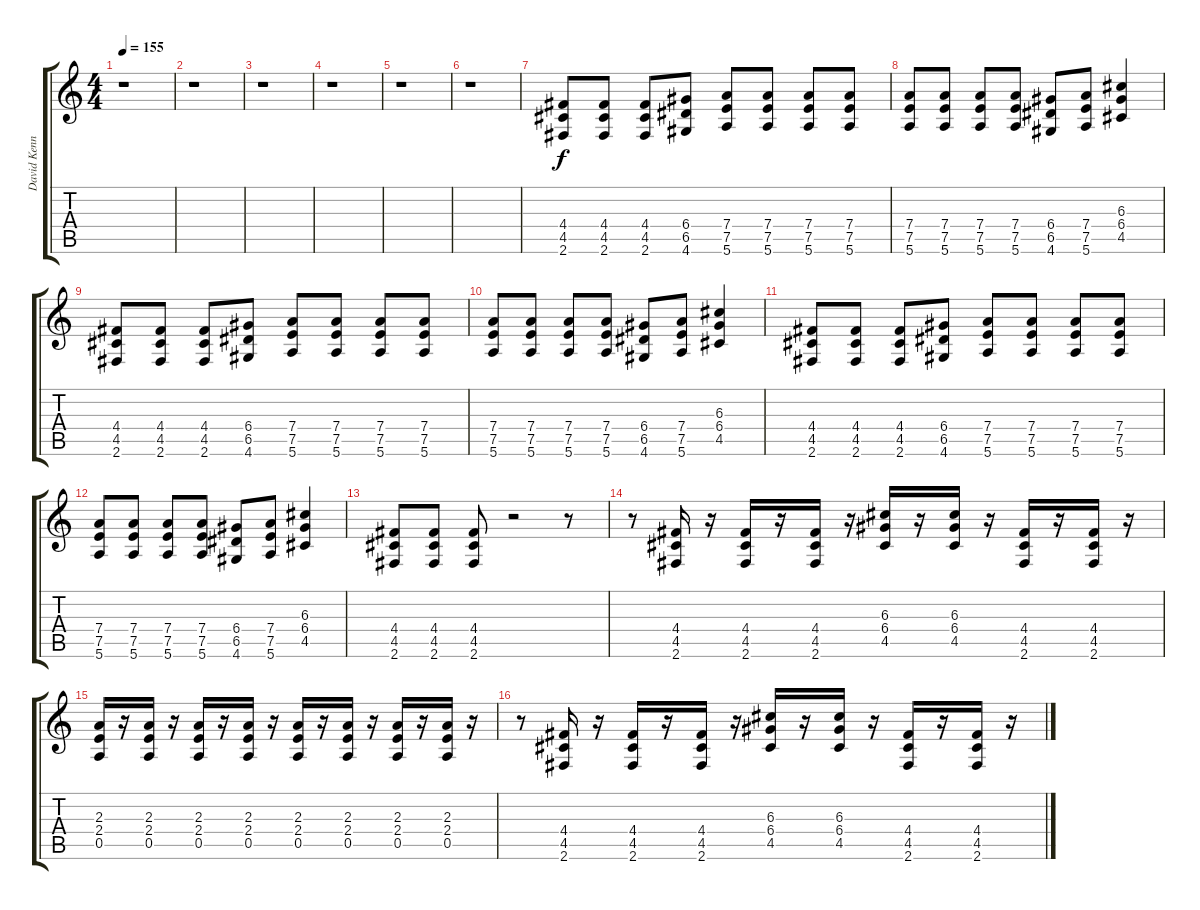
\track ("David Kennedy(guitar)" "David Kenn") {instrument distortionguitar}
\staff {score tabs}
\tuning (E4 B3 G3 D3 A2 E2) {hide}
\ts (4 4)
\tempo 155
\clef g2
\ks c
r.1{dy f instrument distortionguitar} |
r.1 |
r.1 |
r.1 |
r.1 |
r.1 |
(4.4 4.5 2.6).8 (4.4 4.5 2.6).8 (4.4 4.5 2.6).8 (6.4 6.5 4.6).8 (7.4 7.5 5.6).8 (7.4 7.5 5.6).8 (7.4 7.5 5.6).8 (7.4 7.5 5.6).8 |
(7.4 7.5 5.6).8 (7.4 7.5 5.6).8 (7.4 7.5 5.6).8 (7.4 7.5 5.6).8 (6.4 6.5 4.6).8 (7.4 7.5 5.6).8 (6.3 6.4 4.5).4 |
(4.4 4.5 2.6).8 (4.4 4.5 2.6).8 (4.4 4.5 2.6).8 (6.4 6.5 4.6).8 (7.4 7.5 5.6).8 (7.4 7.5 5.6).8 (7.4 7.5 5.6).8 (7.4 7.5 5.6).8 |
(7.4 7.5 5.6).8 (7.4 7.5 5.6).8 (7.4 7.5 5.6).8 (7.4 7.5 5.6).8 (6.4 6.5 4.6).8 (7.4 7.5 5.6).8 (6.3 6.4 4.5).4 |
(4.4 4.5 2.6).8 (4.4 4.5 2.6).8 (4.4 4.5 2.6).8 (6.4 6.5 4.6).8 (7.4 7.5 5.6).8 (7.4 7.5 5.6).8 (7.4 7.5 5.6).8 (7.4 7.5 5.6).8 |
(7.4 7.5 5.6).8 (7.4 7.5 5.6).8 (7.4 7.5 5.6).8 (7.4 7.5 5.6).8 (6.4 6.5 4.6).8 (7.4 7.5 5.6).8 (6.3 6.4 4.5).4 |
(4.4 4.5 2.6).8 (4.4 4.5 2.6).8 (4.4 4.5 2.6).8 r.2 r.8 |
r.8 (4.4 4.5 2.6).16 r.16 (4.4 4.5 2.6).16 r.16 (4.4 4.5 2.6).16 r.16 (6.3 6.4 4.5).16 r.16 (6.3 6.4 4.5).16 r.16 (4.4 4.5 2.6).16 r.16 (4.4 4.5 2.6).16 r.16 |
(2.3 2.4 0.5).16 r.16 (2.3 2.4 0.5).16 r.16 (2.3 2.4 0.5).16 r.16 (2.3 2.4 0.5).16 r.16 (2.3 2.4 0.5).16 r.16 (2.3 2.4 0.5).16 r.16 (2.3 2.4 0.5).16 r.16 (2.3 2.4 0.5).16 r.16 |
r.8 (4.4 4.5 2.6).16 r.16 (4.4 4.5 2.6).16 r.16 (4.4 4.5 2.6).16 r.16 (6.3 6.4 4.5).16 r.16 (6.3 6.4 4.5).16 r.16 (4.4 4.5 2.6).16 r.16 (4.4 4.5 2.6).16 r.16
